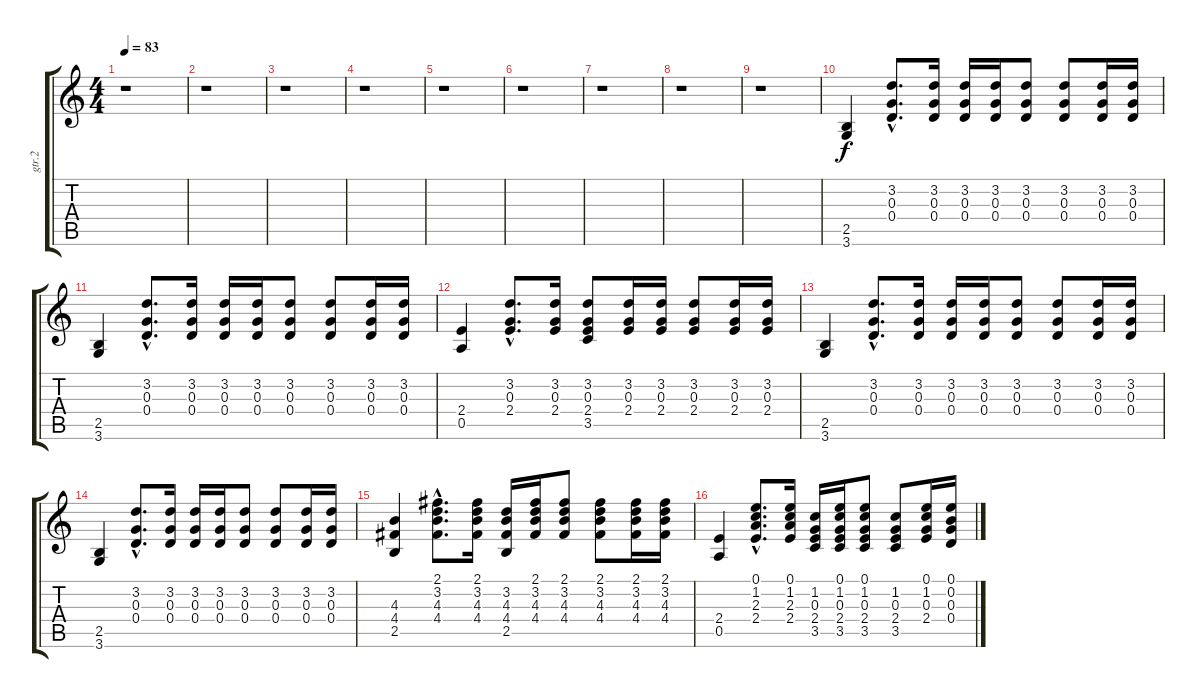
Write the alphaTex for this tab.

\track ("gtr.2" "gtr.2") {instrument electricguitarclean}
\staff {score tabs}
\tuning (E4 B3 G3 D3 A2 E2) {hide}
\ts (4 4)
\tempo 83
\clef g2
\ks c
r.1{dy f} |
r.1 |
r.1 |
r.1 |
r.1 |
r.1 |
r.1 |
r.1 |
r.1 |
(2.5 3.6).4 (3.2{hac} 0.3{hac} 0.4{hac}).8{d} (3.2 0.3 0.4).16 (3.2 0.3 0.4).16 (3.2 0.3 0.4).16 (3.2 0.3 0.4).8 (3.2 0.3 0.4).8 (3.2 0.3 0.4).16 (3.2 0.3 0.4).16 |
(2.5 3.6).4 (3.2{hac} 0.3{hac} 0.4{hac}).8{d} (3.2 0.3 0.4).16 (3.2 0.3 0.4).16 (3.2 0.3 0.4).16 (3.2 0.3 0.4).8 (3.2 0.3 0.4).8 (3.2 0.3 0.4).16 (3.2 0.3 0.4).16 |
(2.4 0.5).4 (3.2{hac} 0.3{hac} 2.4{hac}).8{d} (3.2 0.3 2.4).16 (3.2 0.3 2.4 3.5).8 (3.2 0.3 2.4).16 (3.2 0.3 2.4).16 (3.2 0.3 2.4).8 (3.2 0.3 2.4).16 (3.2 0.3 2.4).16 |
(2.5 3.6).4 (3.2{hac} 0.3{hac} 0.4{hac}).8{d} (3.2 0.3 0.4).16 (3.2 0.3 0.4).16 (3.2 0.3 0.4).16 (3.2 0.3 0.4).8 (3.2 0.3 0.4).8 (3.2 0.3 0.4).16 (3.2 0.3 0.4).16 |
(2.5 3.6).4 (3.2{hac} 0.3{hac} 0.4{hac}).8{d} (3.2 0.3 0.4).16 (3.2 0.3 0.4).16 (3.2 0.3 0.4).16 (3.2 0.3 0.4).8 (3.2 0.3 0.4).8 (3.2 0.3 0.4).16 (3.2 0.3 0.4).16 |
(4.3 4.4 2.5).4 (2.1{hac} 3.2{hac} 4.3{hac} 4.4{hac}).8{d} (2.1 3.2 4.3 4.4).16 (3.2 4.3 4.4 2.5).16 (2.1 3.2 4.3 4.4).16 (2.1 3.2 4.3 4.4).8 (2.1 3.2 4.3 4.4).8 (2.1 3.2 4.3 4.4).16 (2.1 3.2 4.3 4.4).16 |
(2.4 0.5).4 (0.1{hac} 1.2{hac} 2.3{hac} 2.4{hac}).8{d} (0.1 1.2 2.3 2.4).16 (1.2 0.3 2.4 3.5).16 (0.1 1.2 0.3 2.4 3.5).16 (0.1 1.2 0.3 2.4 3.5).8 (1.2 0.3 2.4 3.5).8 (0.1 1.2 0.3 2.4).16 (0.1 0.2 0.3 0.4).16
